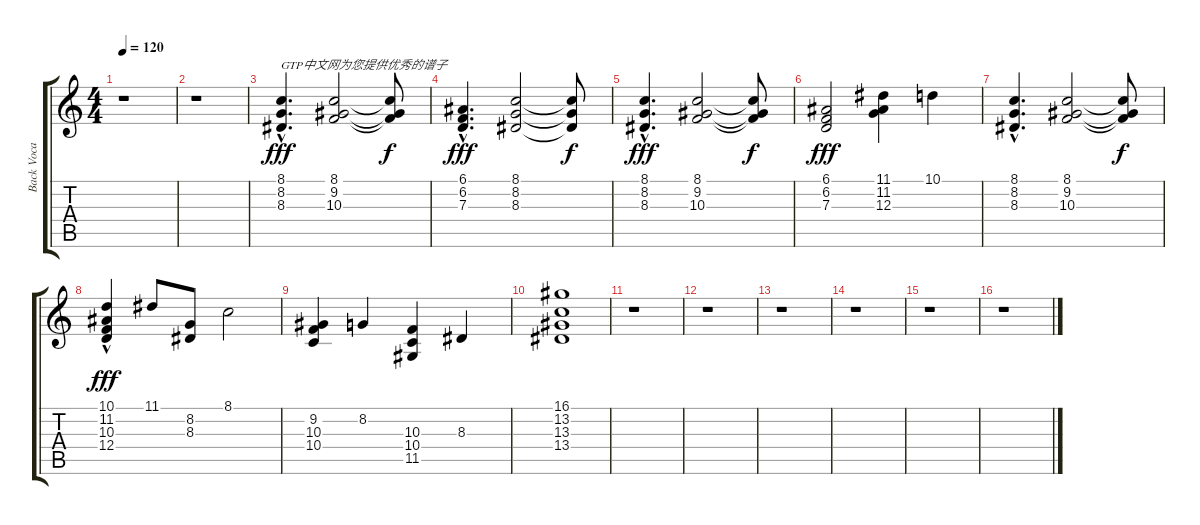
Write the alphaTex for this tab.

\track ("Back Voca" "Back Voca") {instrument choiraahs}
\staff {score tabs}
\tuning (E4 B3 G3 D3 A2 E2) {hide}
\ts (4 4)
\tempo 120
\clef g2
\ks c
r.1{dy fff} |
r.1 |
(8.1{hac} 8.2{hac} 8.3{hac}).4{d txt "GTP中文网为您提供优秀的谱子"} (8.1 9.2 10.3).2 (8.1{t} 9.2{t} 10.3{t}).8{dy f} |
(6.1{hac} 6.2{hac} 7.3{hac}).4{d dy fff} (8.1 8.2 8.3).2 (8.1{t} 8.2{t} 8.3{t}).8{dy f} |
(8.1{hac} 8.2{hac} 8.3{hac}).4{d dy fff} (8.1 9.2 10.3).2 (8.1{t} 9.2{t} 10.3{t}).8{dy f} |
(6.1 6.2 7.3).2{dy fff} (11.1 11.2 12.3).4 10.1.4 |
(8.1{hac} 8.2{hac} 8.3{hac}).4{d} (8.1 9.2 10.3).2 (8.1{t} 9.2{t} 10.3{t}).8{dy f} |
(10.1 11.2{hac} 10.3{hac} 12.4{hac}).4{dy fff} 11.1.8 (8.2 8.3).8 8.1.2 |
(9.2 10.3 10.4).4 8.2.4 (10.3 10.4 11.5).4 8.3.4 |
(16.1 13.2 13.3 13.4).1 |
r.1 |
r.1 |
r.1 |
r.1 |
r.1 |
r.1
